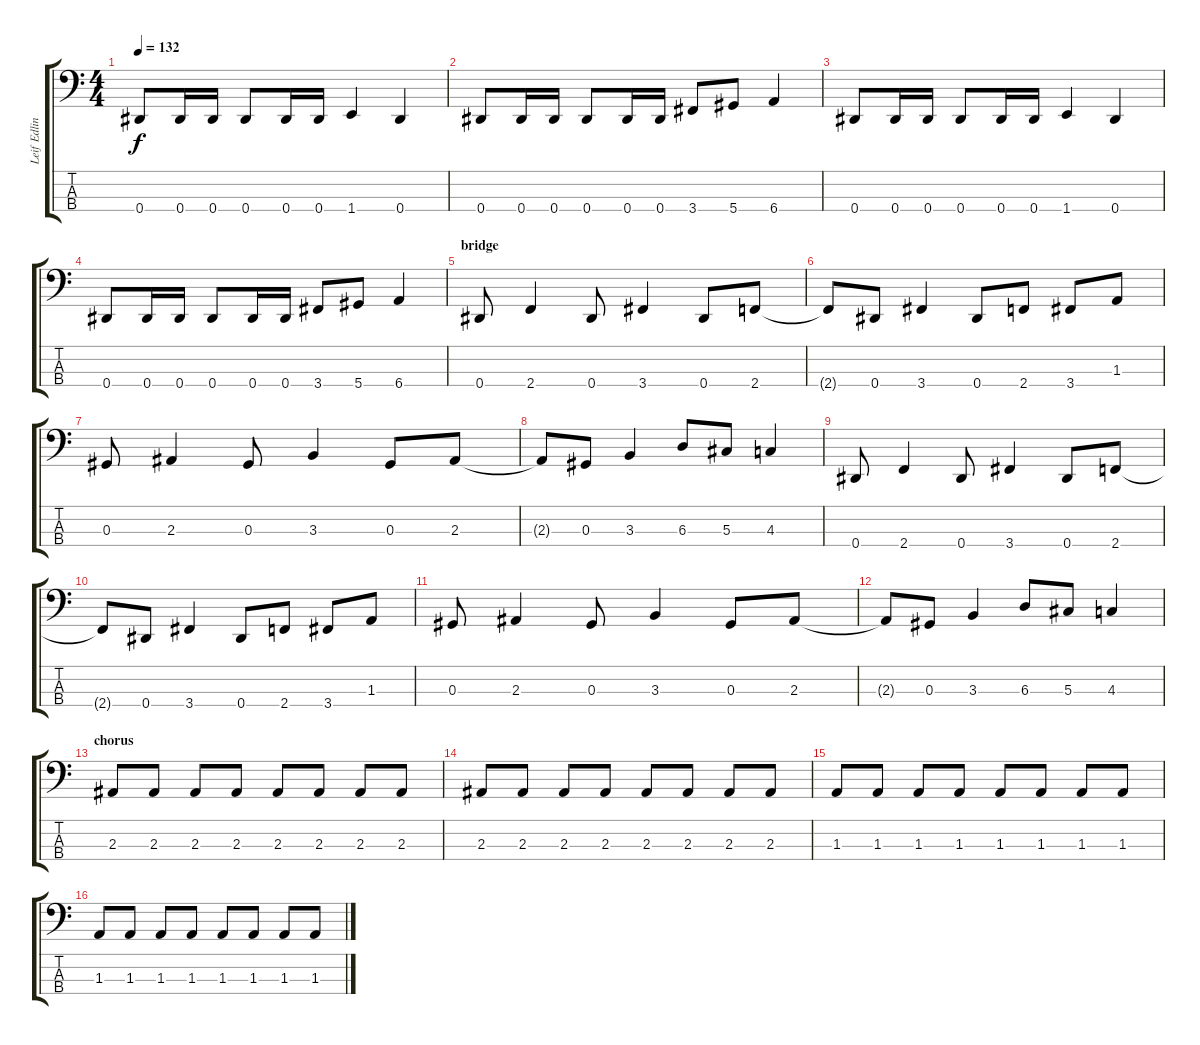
\track ("Leif Edling" "Leif Edlin") {instrument electricbasspick}
\staff {score tabs}
\tuning (Gb2 Db2 Ab1 Eb1) {hide}
\ts (4 4)
\tempo 132
\clef f4
\ks c
0.4.8{dy f} 0.4.16 0.4.16 0.4.8 0.4.16 0.4.16 1.4.4 0.4.4 |
0.4.8 0.4.16 0.4.16 0.4.8 0.4.16 0.4.16 3.4.8 5.4.8 6.4.4 |
0.4.8 0.4.16 0.4.16 0.4.8 0.4.16 0.4.16 1.4.4 0.4.4 |
0.4.8 0.4.16 0.4.16 0.4.8 0.4.16 0.4.16 3.4.8 5.4.8 6.4.4 |
\section ("" "bridge")
0.4.8 2.4.4 0.4.8 3.4.4 0.4.8 2.4.8 |
2.4{t}.8 0.4.8 3.4.4 0.4.8 2.4.8 3.4.8 1.3.8 |
0.3.8 2.3.4 0.3.8 3.3.4 0.3.8 2.3.8 |
2.3{t}.8 0.3.8 3.3.4 6.3.8 5.3.8 4.3.4 |
0.4.8 2.4.4 0.4.8 3.4.4 0.4.8 2.4.8 |
2.4{t}.8 0.4.8 3.4.4 0.4.8 2.4.8 3.4.8 1.3.8 |
0.3.8 2.3.4 0.3.8 3.3.4 0.3.8 2.3.8 |
2.3{t}.8 0.3.8 3.3.4 6.3.8 5.3.8 4.3.4 |
\section ("" "chorus")
2.3.8 2.3.8 2.3.8 2.3.8 2.3.8 2.3.8 2.3.8 2.3.8 |
2.3.8 2.3.8 2.3.8 2.3.8 2.3.8 2.3.8 2.3.8 2.3.8 |
1.3.8 1.3.8 1.3.8 1.3.8 1.3.8 1.3.8 1.3.8 1.3.8 |
1.3.8 1.3.8 1.3.8 1.3.8 1.3.8 1.3.8 1.3.8 1.3.8
